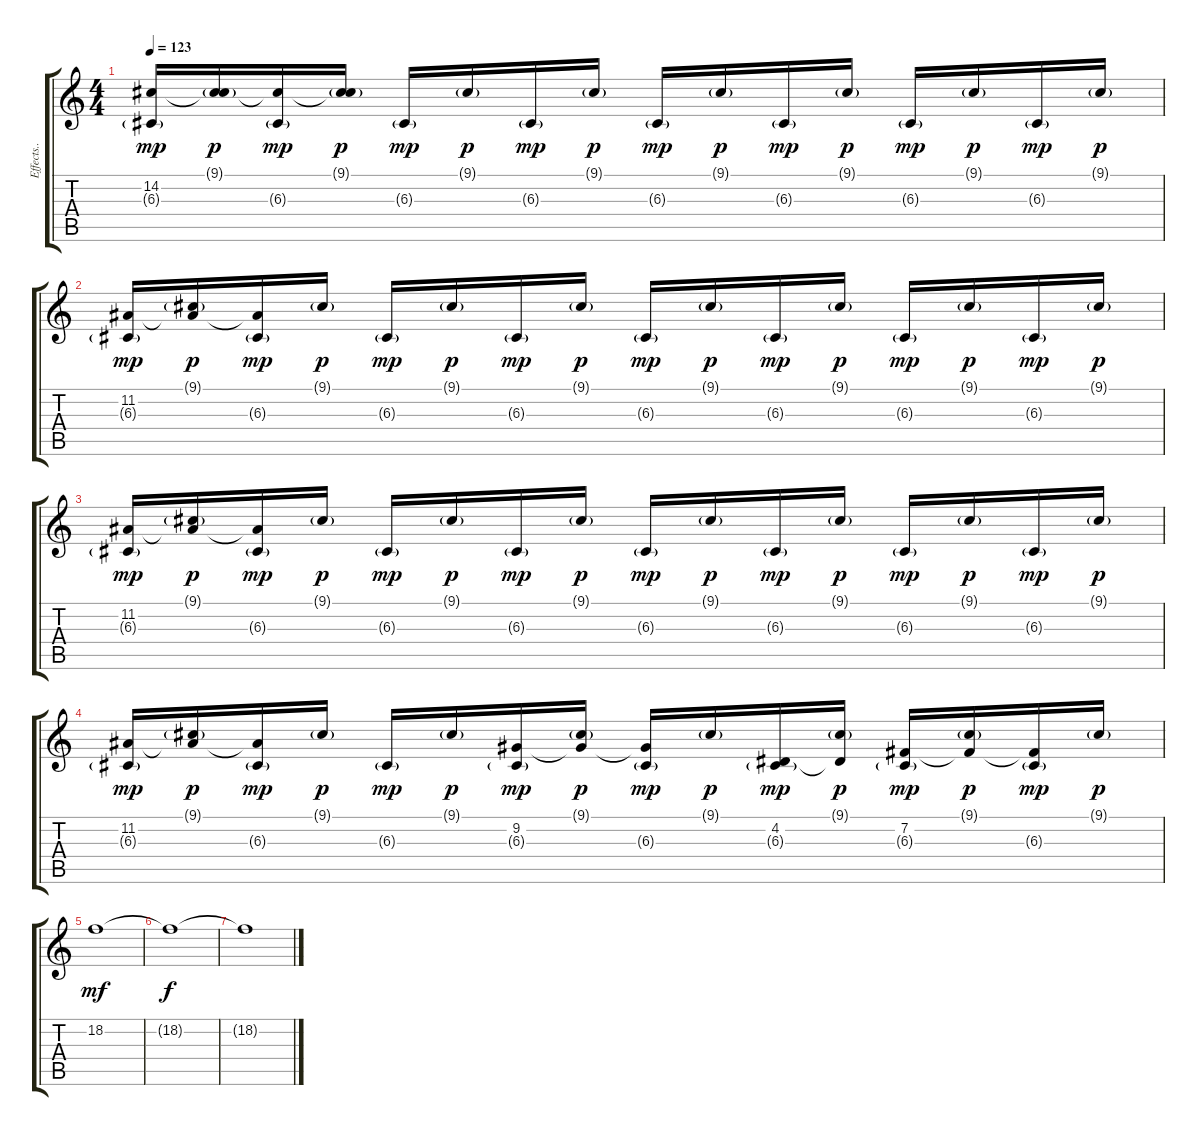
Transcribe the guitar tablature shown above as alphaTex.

\track ("Effects.. 2" "Effects.. ") {instrument pad3polysynth}
\staff {score tabs}
\tuning (E4 B3 G3 D3 A2 E2) {hide}
\ts (4 4)
\tempo 123
\clef g2
\ks c
(14.2{t} 6.3{g}).16{dy mp} (9.1{g} 14.2{t}).16{dy p} (14.2{t} 6.3{g}).16{dy mp} (9.1{g} 14.2{t}).16{dy p} 6.3{g}.16{dy mp} 9.1{g}.16{dy p} 6.3{g}.16{dy mp} 9.1{g}.16{dy p} 6.3{g}.16{dy mp} 9.1{g}.16{dy p} 6.3{g}.16{dy mp} 9.1{g}.16{dy p} 6.3{g}.16{dy mp} 9.1{g}.16{dy p} 6.3{g}.16{dy mp} 9.1{g}.16{dy p} |
(11.2 6.3{g}).16{dy mp} (9.1{g} 11.2{t}).16{dy p} (11.2{t} 6.3{g}).16{dy mp} 9.1{g}.16{dy p} 6.3{g}.16{dy mp} 9.1{g}.16{dy p} 6.3{g}.16{dy mp} 9.1{g}.16{dy p} 6.3{g}.16{dy mp} 9.1{g}.16{dy p} 6.3{g}.16{dy mp} 9.1{g}.16{dy p} 6.3{g}.16{dy mp} 9.1{g}.16{dy p} 6.3{g}.16{dy mp} 9.1{g}.16{dy p} |
(11.2 6.3{g}).16{dy mp} (9.1{g} 11.2{t}).16{dy p} (11.2{t} 6.3{g}).16{dy mp} 9.1{g}.16{dy p} 6.3{g}.16{dy mp} 9.1{g}.16{dy p} 6.3{g}.16{dy mp} 9.1{g}.16{dy p} 6.3{g}.16{dy mp} 9.1{g}.16{dy p} 6.3{g}.16{dy mp} 9.1{g}.16{dy p} 6.3{g}.16{dy mp} 9.1{g}.16{dy p} 6.3{g}.16{dy mp} 9.1{g}.16{dy p} |
(11.2 6.3{g}).16{dy mp} (9.1{g} 11.2{t}).16{dy p} (11.2{t} 6.3{g}).16{dy mp} 9.1{g}.16{dy p} 6.3{g}.16{dy mp} 9.1{g}.16{dy p} (9.2 6.3{g}).16{dy mp} (9.1{g} 9.2{t}).16{dy p} (9.2{t} 6.3{g}).16{dy mp} 9.1{g}.16{dy p} (4.2 6.3{g}).16{dy mp} (9.1{g} 4.2{t}).16{dy p} (7.2 6.3{g}).16{dy mp} (9.1{g} 7.2{t}).16{dy p} (7.2{t} 6.3{g}).16{dy mp} 9.1{g}.16{dy p} |
18.2.1{dy mf} |
18.2{t}.1{dy f} |
18.2{t}.1
